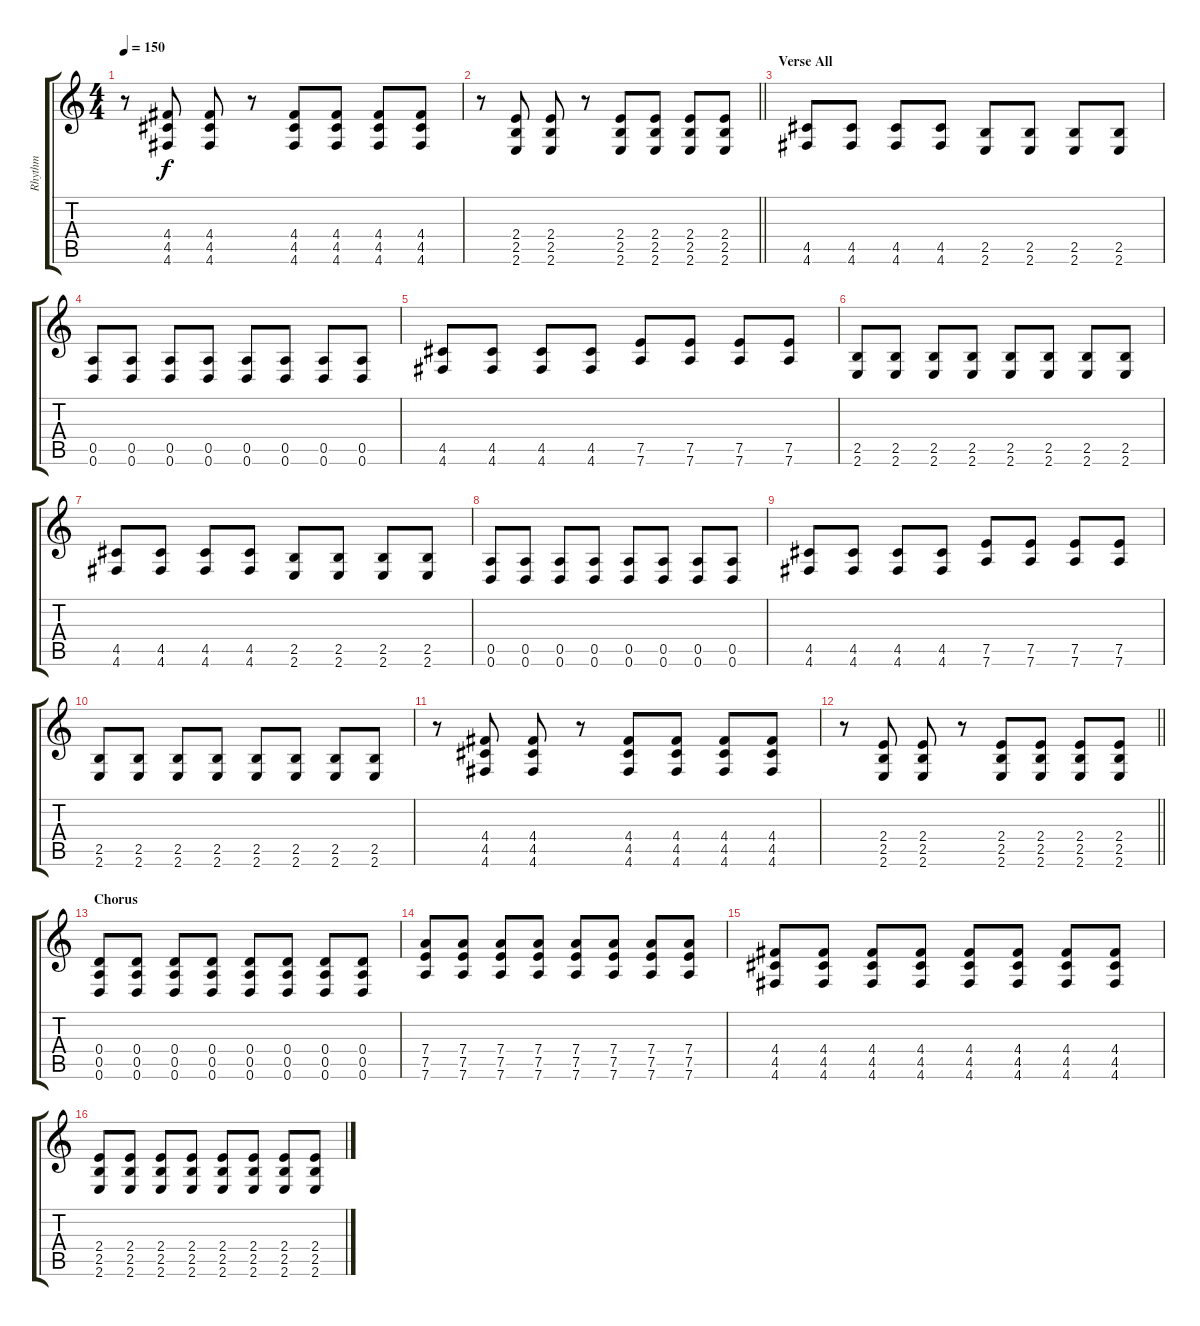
\track ("Rhythm" "Rhythm") {instrument distortionguitar}
\staff {score tabs}
\tuning (E4 B3 G3 D3 A2 D2) {hide}
\ts (4 4)
\tempo 150
\clef g2
\ks c
r.8{dy f} (4.4 4.5 4.6).8 (4.4 4.5 4.6).8 r.8 (4.4 4.5 4.6).8 (4.4 4.5 4.6).8 (4.4 4.5 4.6).8 (4.4 4.5 4.6).8 |
\barLineRight lightlight
r.8 (2.4 2.5 2.6).8 (2.4 2.5 2.6).8 r.8 (2.4 2.5 2.6).8 (2.4 2.5 2.6).8 (2.4 2.5 2.6).8 (2.4 2.5 2.6).8 |
\section ("" "Verse All")
(4.5 4.6).8 (4.5 4.6).8 (4.5 4.6).8 (4.5 4.6).8 (2.5 2.6).8 (2.5 2.6).8 (2.5 2.6).8 (2.5 2.6).8 |
(0.5 0.6).8 (0.5 0.6).8 (0.5 0.6).8 (0.5 0.6).8 (0.5 0.6).8 (0.5 0.6).8 (0.5 0.6).8 (0.5 0.6).8 |
(4.5 4.6).8 (4.5 4.6).8 (4.5 4.6).8 (4.5 4.6).8 (7.5 7.6).8 (7.5 7.6).8 (7.5 7.6).8 (7.5 7.6).8 |
(2.5 2.6).8 (2.5 2.6).8 (2.5 2.6).8 (2.5 2.6).8 (2.5 2.6).8 (2.5 2.6).8 (2.5 2.6).8 (2.5 2.6).8 |
(4.5 4.6).8 (4.5 4.6).8 (4.5 4.6).8 (4.5 4.6).8 (2.5 2.6).8 (2.5 2.6).8 (2.5 2.6).8 (2.5 2.6).8 |
(0.5 0.6).8 (0.5 0.6).8 (0.5 0.6).8 (0.5 0.6).8 (0.5 0.6).8 (0.5 0.6).8 (0.5 0.6).8 (0.5 0.6).8 |
(4.5 4.6).8 (4.5 4.6).8 (4.5 4.6).8 (4.5 4.6).8 (7.5 7.6).8 (7.5 7.6).8 (7.5 7.6).8 (7.5 7.6).8 |
(2.5 2.6).8 (2.5 2.6).8 (2.5 2.6).8 (2.5 2.6).8 (2.5 2.6).8 (2.5 2.6).8 (2.5 2.6).8 (2.5 2.6).8 |
r.8 (4.4 4.5 4.6).8 (4.4 4.5 4.6).8 r.8 (4.4 4.5 4.6).8 (4.4 4.5 4.6).8 (4.4 4.5 4.6).8 (4.4 4.5 4.6).8 |
\barLineRight lightlight
r.8 (2.4 2.5 2.6).8 (2.4 2.5 2.6).8 r.8 (2.4 2.5 2.6).8 (2.4 2.5 2.6).8 (2.4 2.5 2.6).8 (2.4 2.5 2.6).8 |
\section ("" "Chorus")
(0.4 0.5 0.6).8 (0.4 0.5 0.6).8 (0.4 0.5 0.6).8 (0.4 0.5 0.6).8 (0.4 0.5 0.6).8 (0.4 0.5 0.6).8 (0.4 0.5 0.6).8 (0.4 0.5 0.6).8 |
(7.4 7.5 7.6).8 (7.4 7.5 7.6).8 (7.4 7.5 7.6).8 (7.4 7.5 7.6).8 (7.4 7.5 7.6).8 (7.4 7.5 7.6).8 (7.4 7.5 7.6).8 (7.4 7.5 7.6).8 |
(4.4 4.5 4.6).8 (4.4 4.5 4.6).8 (4.4 4.5 4.6).8 (4.4 4.5 4.6).8 (4.4 4.5 4.6).8 (4.4 4.5 4.6).8 (4.4 4.5 4.6).8 (4.4 4.5 4.6).8 |
(2.4 2.5 2.6).8 (2.4 2.5 2.6).8 (2.4 2.5 2.6).8 (2.4 2.5 2.6).8 (2.4 2.5 2.6).8 (2.4 2.5 2.6).8 (2.4 2.5 2.6).8 (2.4 2.5 2.6).8
